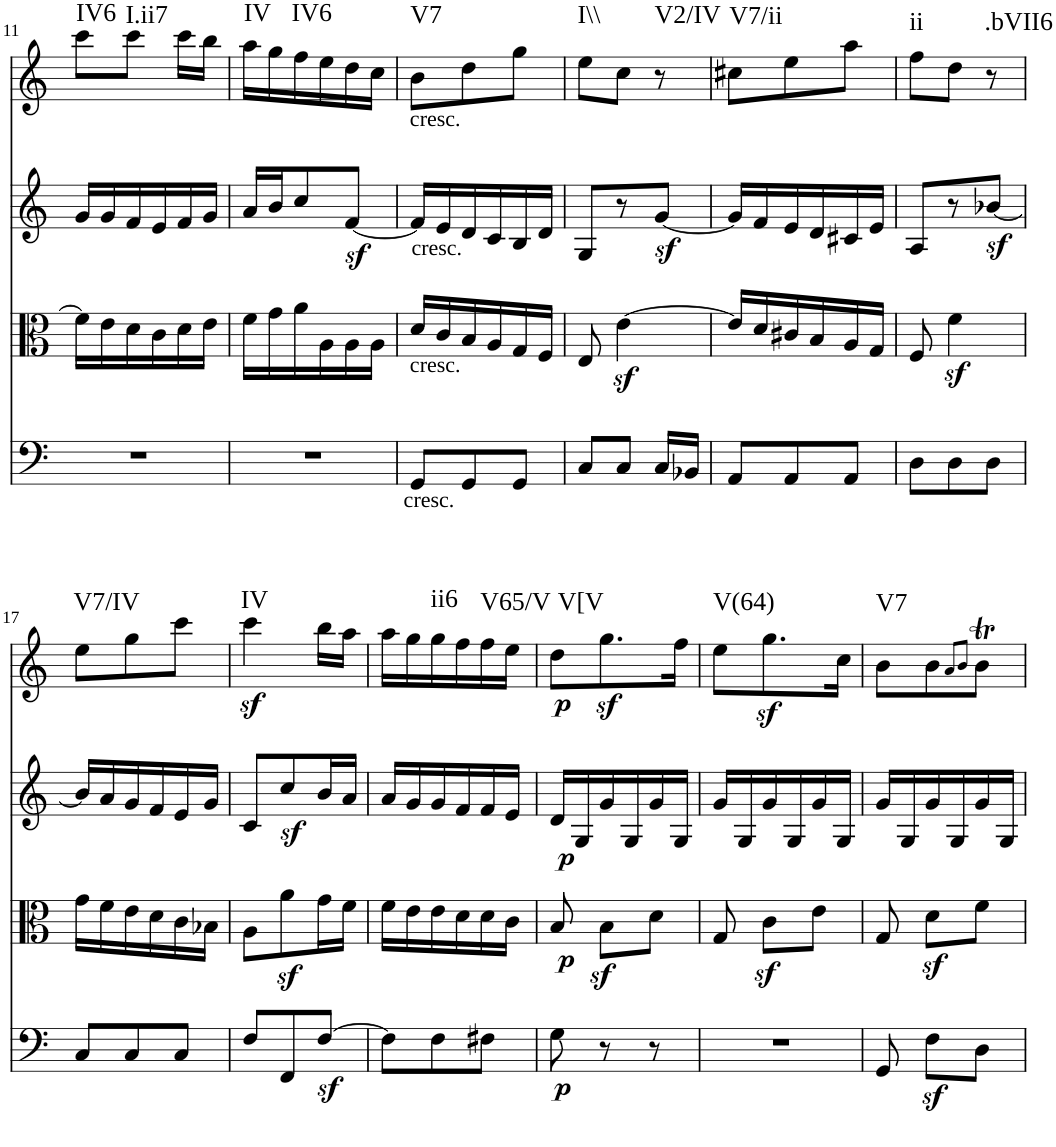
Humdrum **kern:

**kern	**dynam	**kern	**dynam	**kern	**dynam	**kern	**dynam	**harte
*part4	*part4	*part3	*part3	*part2	*part2	*part1	*part1	*part1
*staff4	*staff4	*staff3	*staff3	*staff2	*staff2	*staff1	*staff1	*
*I"Violoncello	*	*I"Viola	*	*I"Violin II	*	*I"Violin I	*	*
!!LO:PB:g=z
*clefF4	*	*clefC3	*	*clefG2	*	*clefG2	*	*
*k[]	*	*k[]	*	*k[]	*	*k[]	*	*
*M3/8	*	*M3/8	*	*M3/8	*	*M3/8	*	*
=11	=11	=11	=11	=11	=11	=11	=11	=11
!	!	!	!	!	!	!	!	!LO:H:kt=IV6
4.r	.	16f\LL]	.	16g/LL	.	8ccc\L	.	N
.	.	16e\	.	16g/	.	.	.	.
!	!	!	!	!	!	!	!	!LO:H:kt=I.ii7
.	.	16d\	.	16f/	.	8ccc\J	.	N
.	.	16c\	.	16e/	.	.	.	.
.	.	16d\	.	16f/	.	16ccc\LL	.	.
.	.	16e\JJ	.	16g/JJ	.	16bb\JJ	.	.
=12	=12	=12	=12	=12	=12	=12	=12	=12
!	!	!	!	!	!	!	!	!LO:H:kt=IV
4.r	.	16f\LL	.	16a/LL	.	16aa\LL	.	N
.	.	16g\	.	16b/J	.	16gg\	.	.
!	!	!	!	!	!	!	!	!LO:H:kt=IV6
.	.	16a\	.	8cc/	.	16ff\	.	N
.	.	16A\	.	.	.	16ee\	.	.
.	.	16A\	.	[8fz</J	.	16dd\	.	.
.	.	16A\JJ	.	.	.	16cc\JJ	.	.
=13	=13	=13	=13	=13	=13	=13	=13	=13
!	!	!	!	!	!	!LO:TX:b:t=cresc.	!	!
!	!	!	!	!LO:TX:b:t=cresc.	!	!	!	!
!	!	!LO:TX:b:t=cresc.	!	!	!	!	!	!
!LO:TX:b:t=cresc.	!	!	!	!	!	!	!	!LO:H:kt=V7
8GG/L	.	16d/LL	.	16f/LL]	.	8b\L	.	N
.	.	16c/	.	16e/	.	.	.	.
8GG/	.	16B/	.	16d/	.	8dd\	.	.
.	.	16A/	.	16c/	.	.	.	.
8GG/J	.	16G/	.	16B/	.	8gg\J	.	.
.	.	16F/JJ	.	16d/JJ	.	.	.	.
=14	=14	=14	=14	=14	=14	=14	=14	=14
!	!	!	!	!	!	!	!	!LO:H:kt=I\\
8C/L	.	8E/	.	8G/L	.	8ee\L	.	N
8C/J	.	[4ez<\	.	8r	.	8cc\J	.	.
!	!	!	!	!	!	!	!	!LO:H:kt=V2/IV
16C/LL	.	.	.	[8gz</J	.	8r	.	N
16BB-X/JJ	.	.	.	.	.	.	.	.
=15	=15	=15	=15	=15	=15	=15	=15	=15
!	!	!	!	!	!	!	!	!LO:H:kt=V7/ii
8AA/L	.	16e/LL]	.	16g/LL]	.	8cc#X\L	.	N
.	.	16d/	.	16f/	.	.	.	.
8AA/	.	16c#X/	.	16e/	.	8ee\	.	.
.	.	16B/	.	16d/	.	.	.	.
8AA/J	.	16A/	.	16c#X/	.	8aa\J	.	.
.	.	16G/JJ	.	16e/JJ	.	.	.	.
=16	=16	=16	=16	=16	=16	=16	=16	=16
!	!	!	!	!	!	!	!	!LO:H:kt=ii
8D\L	.	8F/	.	8A/L	.	8ff\L	.	N
8D\	.	4fz<\	.	8r	.	8dd\J	.	.
!	!	!	!	!	!	!	!	!LO:H:kt=.bVII6
8D\J	.	.	.	[8b-Xz</J	.	8r	.	N
!!LO:LB:g=z
=17	=17	=17	=17	=17	=17	=17	=17	=17
!	!	!	!	!	!	!	!	!LO:H:kt=V7/IV
8C/L	.	16g\LL	.	16b-/LL]	.	8ee\L	.	N
.	.	16f\	.	16a/	.	.	.	.
8C/	.	16e\	.	16g/	.	8gg\	.	.
.	.	16d\	.	16f/	.	.	.	.
8C/J	.	16c\	.	16e/	.	8ccc\J	.	.
.	.	16B-X\JJ	.	16g/JJ	.	.	.	.
=18	=18	=18	=18	=18	=18	=18	=18	=18
!	!	!	!	!	!	!	!LO:DY:b	!LO:H:kt=IV
8F/L	.	8A\L	.	8c/L	.	4ccc\	sf	N
8FF/	.	8az<\	.	8ccz</	.	.	.	.
[8Fz</J	.	16g\L	.	16b/L	.	16bb\LL	.	.
.	.	16f\JJ	.	16a/JJ	.	16aa\JJ	.	.
=19	=19	=19	=19	=19	=19	=19	=19	=19
8F\L]	.	16f\LL	.	16a/LL	.	16aa\LL	.	.
.	.	16e\	.	16g/	.	16gg\	.	.
!	!	!	!	!	!	!	!	!LO:H:kt=ii6
8F\	.	16e\	.	16g/	.	16gg\	.	N
.	.	16d\	.	16f/	.	16ff\	.	.
!	!	!	!	!	!	!	!	!LO:H:kt=V65/V
8F#X\J	.	16d\	.	16f/	.	16ff\	.	N
.	.	16c\JJ	.	16e/JJ	.	16ee\JJ	.	.
=20	=20	=20	=20	=20	=20	=20	=20	=20
!	!LO:DY:b	!	!LO:DY:b	!	!LO:DY:b	!	!LO:DY:b	!LO:H:kt=V[V
8G\	p	8B/	p	16d/LL	p	8dd\L	p	N
.	.	.	.	16G/	.	.	.	.
8r	.	8Bz<\L	.	16g/	.	8.ggz<\	.	.
.	.	.	.	16G/	.	.	.	.
8r	.	8d\J	.	16g/	.	.	.	.
.	.	.	.	16G/JJ	.	16ff\Jk	.	.
=21	=21	=21	=21	=21	=21	=21	=21	=21
!	!	!	!	!	!	!	!	!LO:H:kt=V(64)
4.r	.	8G/	.	16g/LL	.	8ee\L	.	N
.	.	.	.	16G/	.	.	.	.
.	.	8cz<\L	.	16g/	.	8.ggz<\	.	.
.	.	.	.	16G/	.	.	.	.
.	.	8e\J	.	16g/	.	.	.	.
.	.	.	.	16G/JJ	.	16cc\Jk	.	.
=22	=22	=22	=22	=22	=22	=22	=22	=22
!	!	!	!	!	!	!	!	!LO:H:kt=V7
8GG/	.	8G/	.	16g/LL	.	8b\L	.	N
.	.	.	.	16G/	.	.	.	.
8Fz<\L	.	8dz<\L	.	16g/	.	8b\	.	.
.	.	.	.	16G/	.	.	.	.
.	.	.	.	.	.	8qa/L	.	.
.	.	.	.	.	.	8qb/J	.	.
8D\J	.	8f\J	.	16g/	.	8bt\J	.	.
.	.	.	.	16G/JJ	.	.	.	.
=	=	=	=	=	=	=	=	=
*-	*-	*-	*-	*-	*-	*-	*-	*-
